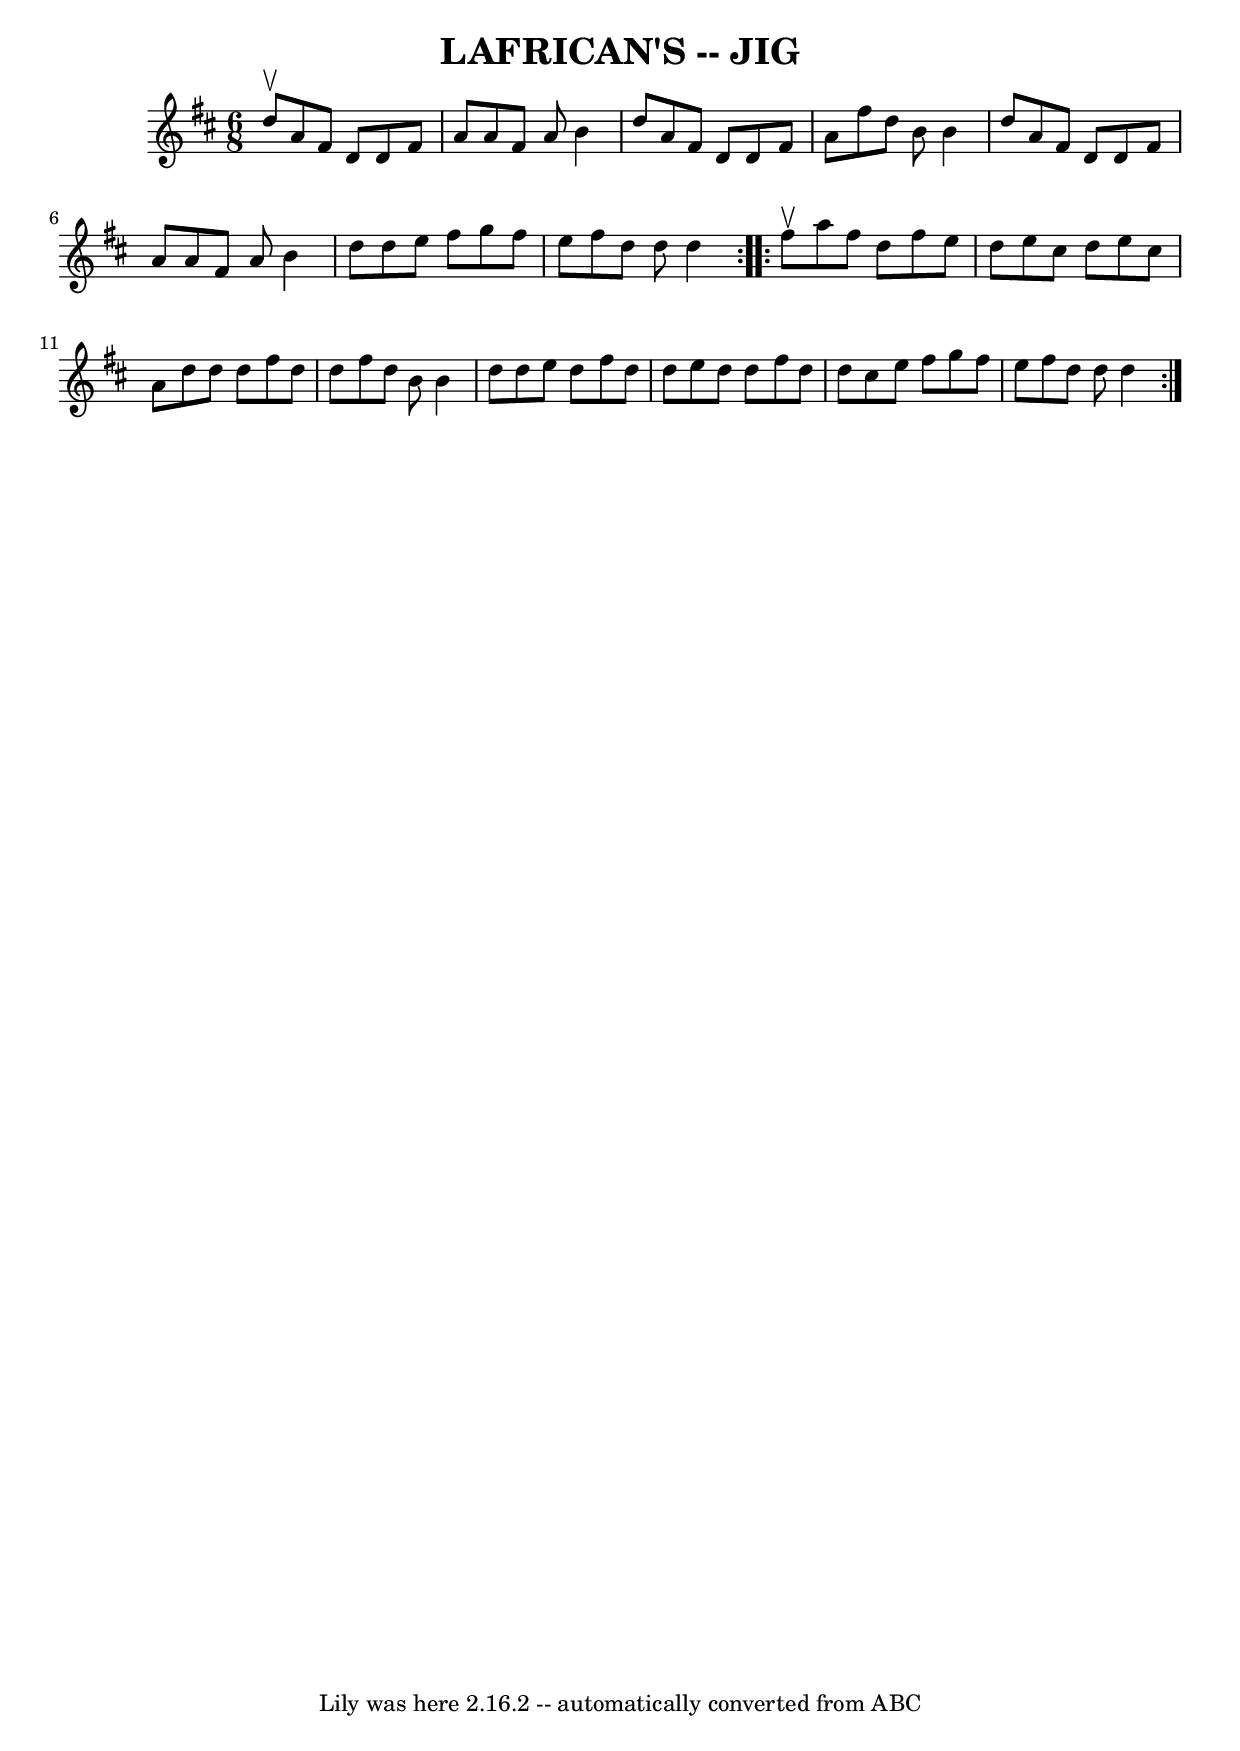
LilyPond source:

\version "2.16.2"
\include "Mammoth.ily"
\header {
  %% book = "Ryan's Mammoth Collection of Fiddle Tunes"
  crossRefNumber = "1"
  footnotes = ""
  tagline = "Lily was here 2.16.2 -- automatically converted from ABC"
  title = "LAFRICAN'S -- JIG"

}
voicedefault =  {



  \repeat volta 2 {

    \time 6/8 
    \key d \major
    d''8^\upbow       |
    a'8 fis'8 d'8    
    d'8 fis'8 a'8    |
    a'8 fis'8 a'8 b'4 d''8     |
    a'8 fis'8 d'8 d'8 fis'8 a'8    |
    fis''8    
    d''8 b'8 b'4 d''8        |
    a'8 fis'8 d'8 d'8    
    fis'8 a'8    |
    a'8 fis'8 a'8 b'4 d''8    |
    
    d''8 e''8 fis''8 g''8 fis''8 e''8 fis''8 d''8 d''8    
    d''4    
  }     
  \repeat volta 2 {
    fis''8^\upbow       |
    a''8    
    fis''8 d''8 fis''8 e''8 d''8    |
    e''8 cis''8 d''8   
    e''8 cis''8 a'8    |
    d''8 d''8 d''8 fis''8 d''8    
    d''8    |
    fis''8 d''8 b'8 b'4 d''8        |
    d''8  
    e''8 d''8 fis''8 d''8 d''8    |
    e''8 d''8 d''8    
    fis''8 d''8 d''8    |
    cis''8 e''8 fis''8 g''8 fis''8 
    e''8    |
    fis''8 d''8 d''8 d''4    
  }   

}

\score{
  <<

    \context Staff="default"
    {
      \voicedefault 
      
    }

  >>
  \layout {
    
  }
  \midi {
  }

}
